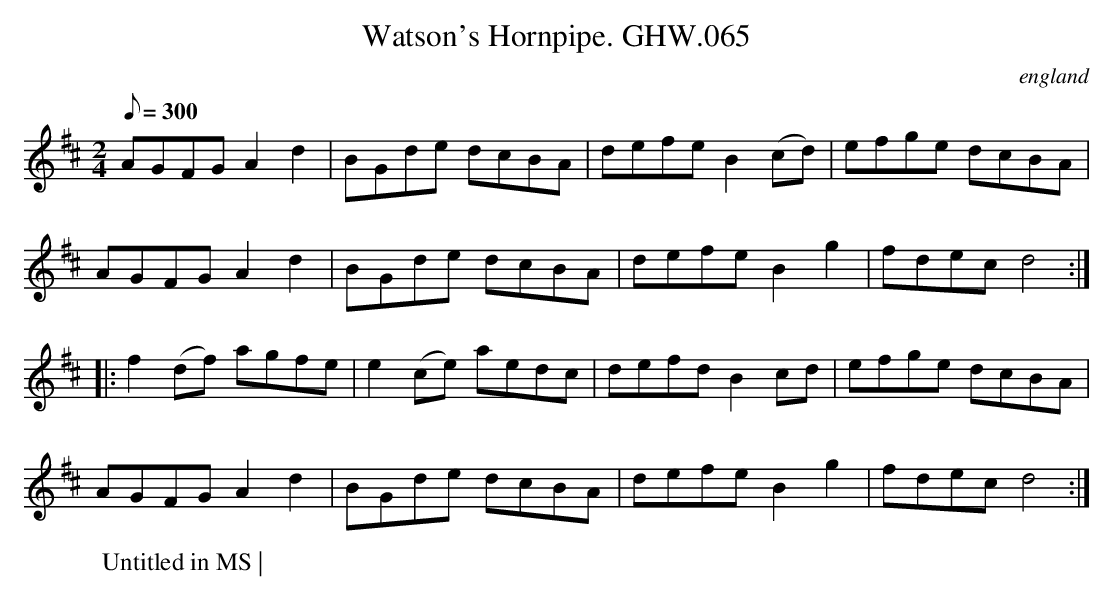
X:1
T:Watson's Hornpipe. GHW.065
O:england
M:2/4
L:1/8
Q:300
K:D
AGFG A2 d2|BGde dcBA|defe B2 (cd)|efge dcBA|
AGFG A2 d2|BGde dcBA|defe B2 g2|fdec d4:|
|:f2 (df) agfe|e2 (ce) aedc|defd B2 cd| efge dcBA|
AGFG A2 d2|BGde dcBA|defe B2 g2|fdec d4:|
W:Untitled in MS |
